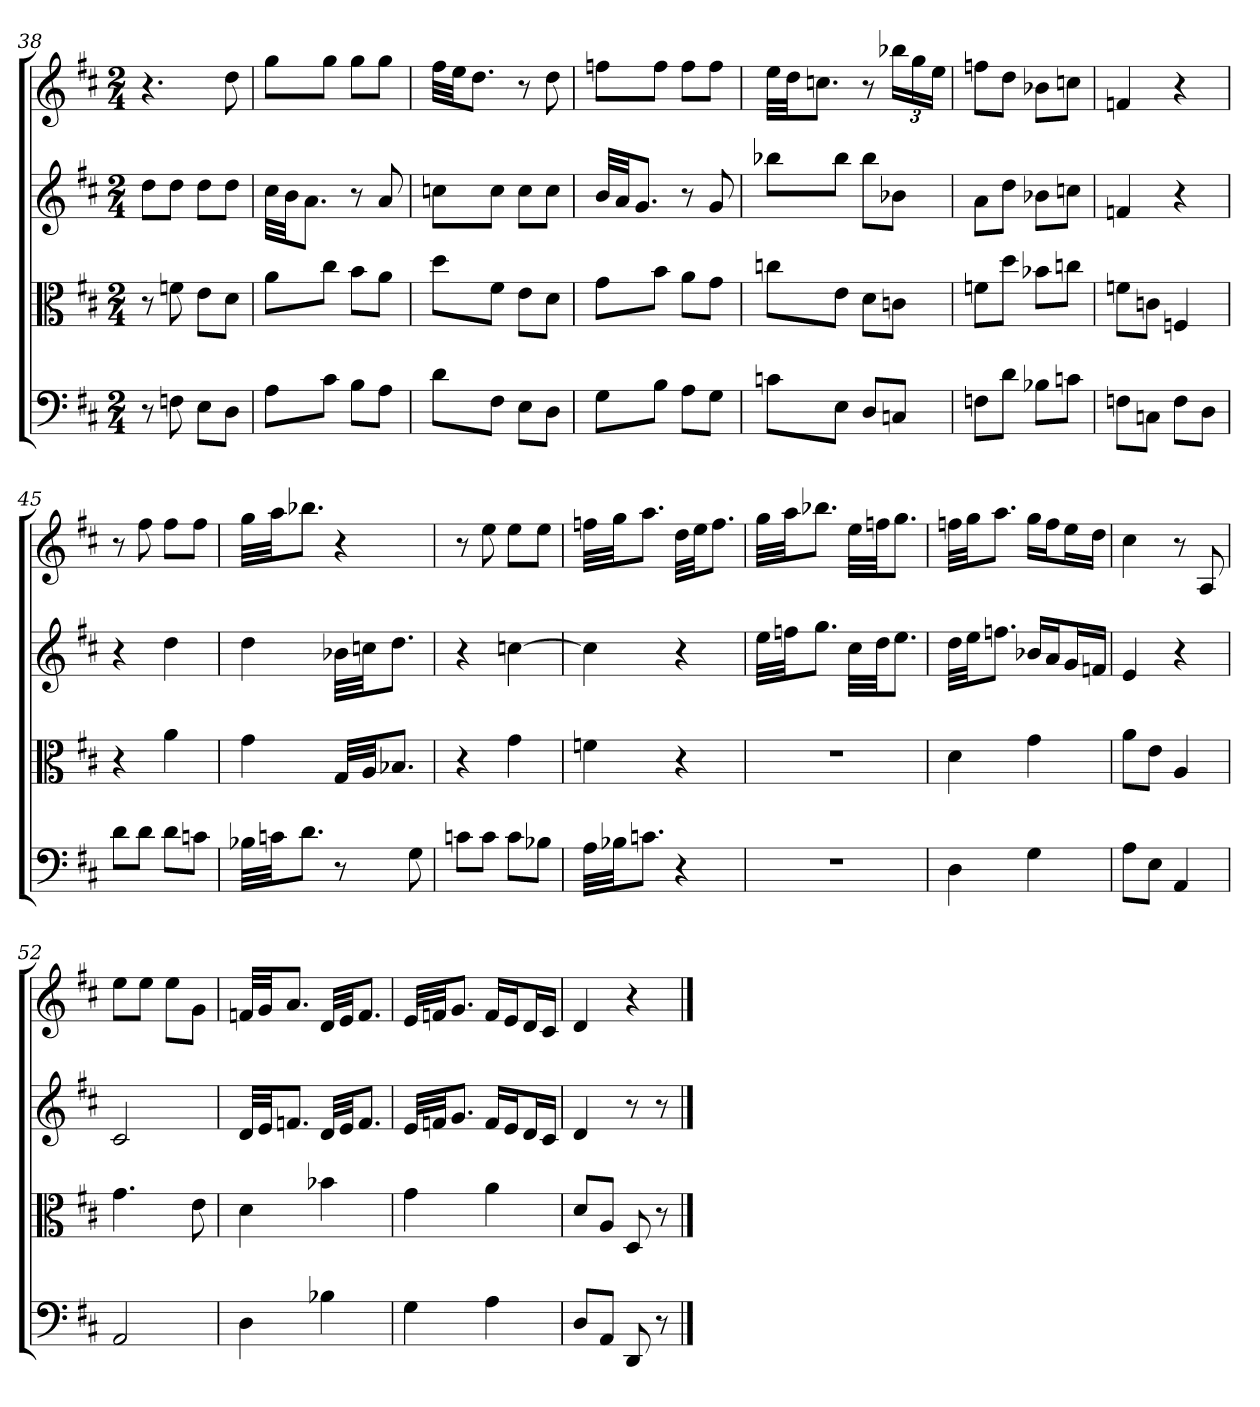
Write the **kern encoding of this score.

**kern	**kern	**kern	**kern
*part4	*part3	*part2	*part1
*staff4	*staff3	*staff2	*staff1
*clefF4	*clefC3	*clefG2	*clefG2
*k[f#c#]	*k[f#c#]	*k[f#c#]	*k[f#c#]
*D:	*D:	*D:	*D:
*M2/4	*M2/4	*M2/4	*M2/4
=38	=38	=38	=38
8r	8r	8dd\L	4.r
8Fn	8fn	8dd\J	.
8E\L	8e\L	8dd\L	.
8D\J	8d\J	8dd\J	8dd
=39	=39	=39	=39
8A\L	8a\L	32cc#\LLL	8gg\L
.	.	32b\JJ	.
.	.	8.a\J	.
8c#\J	8cc#\J	.	8gg\J
8B\L	8b\L	8r	8gg\L
8A\J	8a\J	8a	8gg\J
=40	=40	=40	=40
8d\L	8dd\L	8ccn\L	32ff#\LLL
.	.	.	32ee\JJ
.	.	.	8.dd\J
8F#\J	8f#\J	8cc\J	.
8E\L	8e\L	8cc\L	8r
8D\J	8d\J	8cc\J	8dd
=41	=41	=41	=41
8G\L	8g\L	32b/LLL	8ffn\L
.	.	32a/JJ	.
.	.	8.g/J	.
8B\J	8b\J	.	8ff\J
8A\L	8a\L	8r	8ff\L
8G\J	8g\J	8g	8ff\J
=42	=42	=42	=42
8cn\L	8ccn\L	8bb-X\L	32ee\LLL
.	.	.	32dd\JJ
.	.	.	8.ccn\J
8E\J	8e\J	8bb-\J	.
8D/L	8d\L	8bb-\L	8r
8Cn/J	8cn\J	8b-X\J	24bb-X\LL
.	.	.	24gg\
.	.	.	24ee\JJ
=43	=43	=43	=43
8Fn\L	8fn\L	8a\L	8ffn\L
8d\J	8dd\J	8dd\J	8dd\J
8B-X\L	8b-X\L	8b-X\L	8b-X\L
8cn\J	8ccn\J	8ccn\J	8ccn\J
=44	=44	=44	=44
8Fn\L	8fn\L	4fn	4fn
8Cn\J	8cn\J	.	.
8F\L	4Fn	4r	4r
8D\J	.	.	.
=45	=45	=45	=45
8d\L	4r	4r	8r
8d\J	.	.	8ff#
8d\L	4a	4dd	8ff#\L
8cn\J	.	.	8ff#\J
=46	=46	=46	=46
32B-X\LLL	4g	4dd	32gg\LLL
32cn\JJ	.	.	32aa\JJ
8.d\J	.	.	8.bb-X\J
8r	32G/LLL	32b-X\LLL	4r
.	32A/JJ	32ccn\JJ	.
.	8.B-X/J	8.dd\J	.
8G	.	.	.
=47	=47	=47	=47
8cn\L	4r	4r	8r
8c\J	.	.	8ee
8c\L	4g	[4ccn	8ee\L
8B-X\J	.	.	8ee\J
=48	=48	=48	=48
32A\LLL	4fn	4cc]	32ffn\LLL
32B-X\JJ	.	.	32gg\JJ
8.cn\J	.	.	8.aa\J
4r	4r	4r	32dd\LLL
.	.	.	32ee\JJ
.	.	.	8.ff\J
=49	=49	=49	=49
2r	2r	32ee\LLL	32gg\LLL
.	.	32ffn\JJ	32aa\JJ
.	.	8.gg\J	8.bb-X\J
.	.	32cc#\LLL	32ee\LLL
.	.	32dd\JJ	32ffn\JJ
.	.	8.ee\J	8.gg\J
=50	=50	=50	=50
4D	4d	32dd\LLL	32ffn\LLL
.	.	32ee\JJ	32gg\JJ
.	.	8.ffn\J	8.aa\J
4G	4g	16b-X/LL	16gg\LL
.	.	16a/J	16ff\J
.	.	16g/L	16ee\L
.	.	16fn/JJ	16dd\JJ
=51	=51	=51	=51
8A\L	8a\L	4e	4cc#
8E\J	8e\J	.	.
4AA	4A	4r	8r
.	.	.	8A
=52	=52	=52	=52
2AA	4.g	2c#	8ee\L
.	.	.	8ee\J
.	.	.	8ee\L
.	8e	.	8g\J
=53	=53	=53	=53
4D	4d	32d/LLL	32fn/LLL
.	.	32e/JJ	32g/JJ
.	.	8.fn/J	8.a/J
4B-X	4b-X	32d/LLL	32d/LLL
.	.	32e/JJ	32e/JJ
.	.	8.f/J	8.f/J
=54	=54	=54	=54
4G	4g	32e/LLL	32e/LLL
.	.	32fn/JJ	32fn/JJ
.	.	8.g/J	8.g/J
4A	4a	16f/LL	16f/LL
.	.	16e/J	16e/J
.	.	16d/L	16d/L
.	.	16c#/JJ	16c#/JJ
=55	=55	=55	=55
8D/L	8d/L	4d	4d
8AA/J	8A/J	.	.
8DD	8D	8r	4r
8r	8r	8r	.
==	==	==	==
*-	*-	*-	*-
